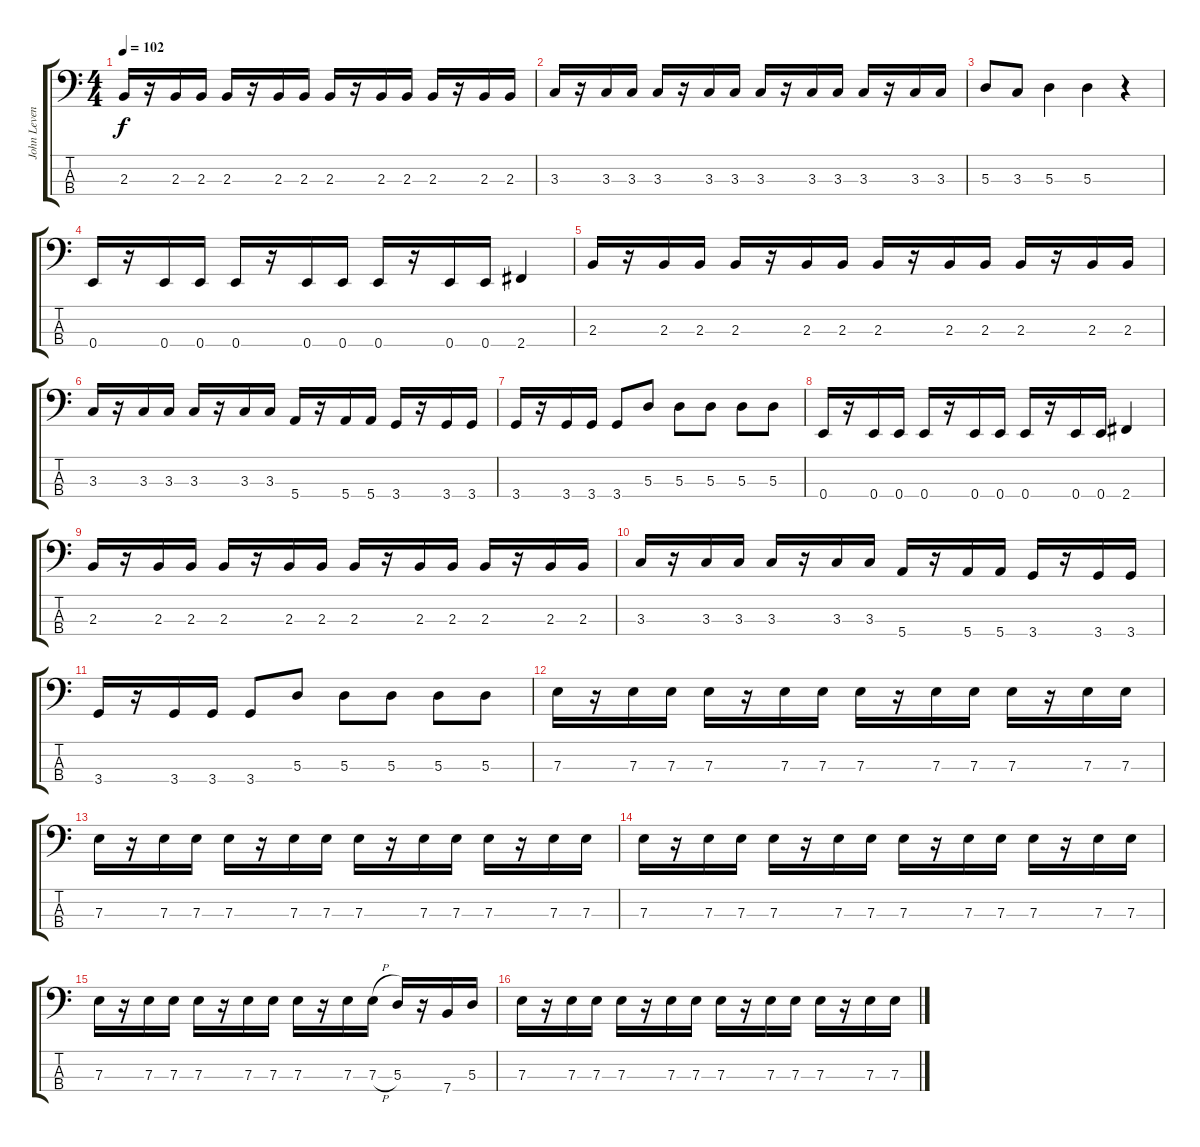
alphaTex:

\track ("John Leven" "John Leven") {instrument electricbasspick}
\staff {score tabs}
\tuning (G2 D2 A1 E1) {hide}
\ts (4 4)
\tempo 102
\clef f4
\ks c
2.3.16{dy f} r.16 2.3.16 2.3.16 2.3.16 r.16 2.3.16 2.3.16 2.3.16 r.16 2.3.16 2.3.16 2.3.16 r.16 2.3.16 2.3.16 |
3.3.16 r.16 3.3.16 3.3.16 3.3.16 r.16 3.3.16 3.3.16 3.3.16 r.16 3.3.16 3.3.16 3.3.16 r.16 3.3.16 3.3.16 |
5.3.8 3.3.8 5.3.4 5.3.4 r.4 |
0.4.16 r.16 0.4.16 0.4.16 0.4.16 r.16 0.4.16 0.4.16 0.4.16 r.16 0.4.16 0.4.16 2.4.4 |
2.3.16 r.16 2.3.16 2.3.16 2.3.16 r.16 2.3.16 2.3.16 2.3.16 r.16 2.3.16 2.3.16 2.3.16 r.16 2.3.16 2.3.16 |
3.3.16 r.16 3.3.16 3.3.16 3.3.16 r.16 3.3.16 3.3.16 5.4.16 r.16 5.4.16 5.4.16 3.4.16 r.16 3.4.16 3.4.16 |
3.4.16 r.16 3.4.16 3.4.16 3.4.8 5.3.8 5.3.8 5.3.8 5.3.8 5.3.8 |
0.4.16 r.16 0.4.16 0.4.16 0.4.16 r.16 0.4.16 0.4.16 0.4.16 r.16 0.4.16 0.4.16 2.4.4 |
2.3.16 r.16 2.3.16 2.3.16 2.3.16 r.16 2.3.16 2.3.16 2.3.16 r.16 2.3.16 2.3.16 2.3.16 r.16 2.3.16 2.3.16 |
3.3.16 r.16 3.3.16 3.3.16 3.3.16 r.16 3.3.16 3.3.16 5.4.16 r.16 5.4.16 5.4.16 3.4.16 r.16 3.4.16 3.4.16 |
3.4.16 r.16 3.4.16 3.4.16 3.4.8 5.3.8 5.3.8 5.3.8 5.3.8 5.3.8 |
7.3.16 r.16 7.3.16 7.3.16 7.3.16 r.16 7.3.16 7.3.16 7.3.16 r.16 7.3.16 7.3.16 7.3.16 r.16 7.3.16 7.3.16 |
7.3.16 r.16 7.3.16 7.3.16 7.3.16 r.16 7.3.16 7.3.16 7.3.16 r.16 7.3.16 7.3.16 7.3.16 r.16 7.3.16 7.3.16 |
7.3.16 r.16 7.3.16 7.3.16 7.3.16 r.16 7.3.16 7.3.16 7.3.16 r.16 7.3.16 7.3.16 7.3.16 r.16 7.3.16 7.3.16 |
7.3.16 r.16 7.3.16 7.3.16 7.3.16 r.16 7.3.16 7.3.16 7.3.16 r.16 7.3.16 7.3{h}.16 5.3.16 r.16 7.4.16 5.3.16 |
7.3.16 r.16 7.3.16 7.3.16 7.3.16 r.16 7.3.16 7.3.16 7.3.16 r.16 7.3.16 7.3.16 7.3.16 r.16 7.3.16 7.3.16
